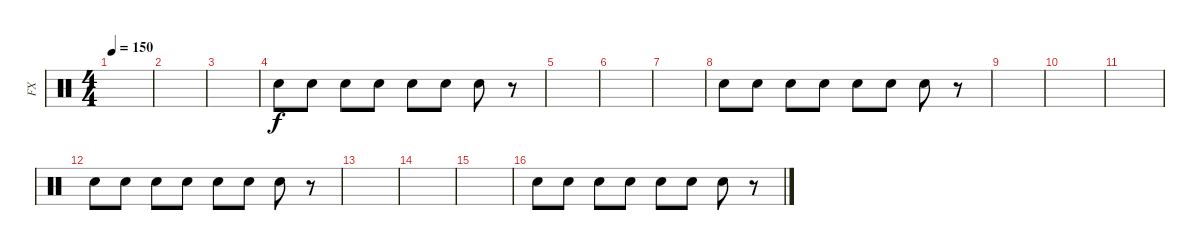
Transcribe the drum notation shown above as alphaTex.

\track ("FX" "FX") {instrument percussion}
\staff {score}
\articulation defaults
\ts (4 4)
\tempo 150
\clef neutral
\ks c
|
|
|
"Hand Clap (hit)".8 "Hand Clap (hit)".8 "Hand Clap (hit)".8 "Hand Clap (hit)".8 "Hand Clap (hit)".8 "Hand Clap (hit)".8 "Hand Clap (hit)".8 r.8 |
|
|
|
"Hand Clap (hit)".8 "Hand Clap (hit)".8 "Hand Clap (hit)".8 "Hand Clap (hit)".8 "Hand Clap (hit)".8 "Hand Clap (hit)".8 "Hand Clap (hit)".8 r.8 |
|
|
|
"Hand Clap (hit)".8 "Hand Clap (hit)".8 "Hand Clap (hit)".8 "Hand Clap (hit)".8 "Hand Clap (hit)".8 "Hand Clap (hit)".8 "Hand Clap (hit)".8 r.8 |
|
|
|
"Hand Clap (hit)".8 "Hand Clap (hit)".8 "Hand Clap (hit)".8 "Hand Clap (hit)".8 "Hand Clap (hit)".8 "Hand Clap (hit)".8 "Hand Clap (hit)".8 r.8
